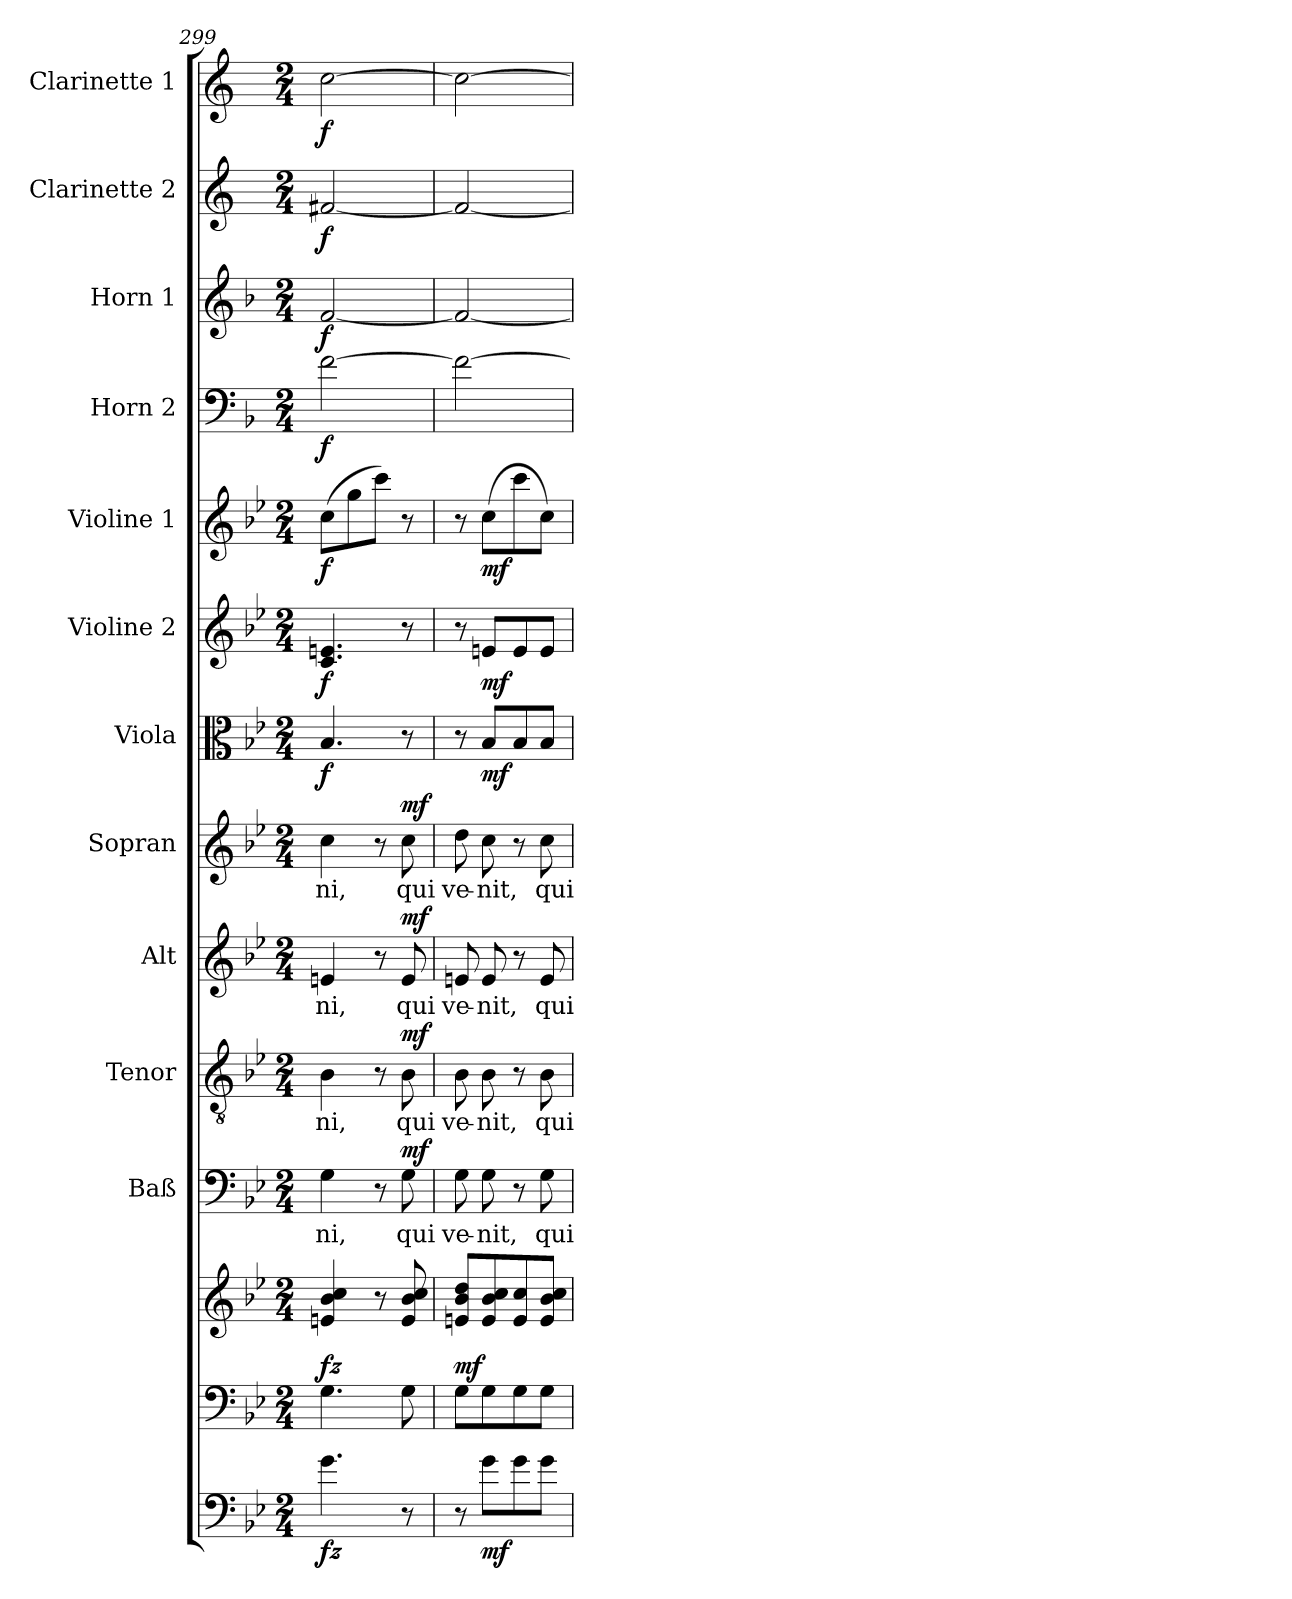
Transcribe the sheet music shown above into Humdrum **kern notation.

**kern	**dynam	**kern	**kern	**dynam	**kern	**text	**dynam	**kern	**text	**dynam	**kern	**text	**dynam	**kern	**text	**dynam	**kern	**dynam	**kern	**dynam	**kern	**dynam	**kern	**dynam	**kern	**dynam	**kern	**dynam	**kern	**dynam
*part13	*part13	*part12	*part12	*part12	*part11	*part11	*part11	*part10	*part10	*part10	*part9	*part9	*part9	*part8	*part8	*part8	*part7	*part7	*part6	*part6	*part5	*part5	*part4	*part4	*part3	*part3	*part2	*part2	*part1	*part1
*staff14	*staff14	*staff13	*staff12	*staff12/13	*staff11	*staff11	*staff11	*staff10	*staff10	*staff10	*staff9	*staff9	*staff9	*staff8	*staff8	*staff8	*staff7	*staff7	*staff6	*staff6	*staff5	*staff5	*staff4	*staff4	*staff3	*staff3	*staff2	*staff2	*staff1	*staff1
*	*	*	*	*	*I"Baß	*	*	*I"Tenor	*	*	*I"Alt	*	*	*I"Sopran	*	*	*I"Viola	*	*I"Violine 2	*	*I"Violine 1	*	*I"Horn 2	*	*I"Horn 1	*	*I"Clarinette 2	*	*I"Clarinette 1	*
*	*	*	*	*	*I'Baß	*	*	*I'Ten	*	*	*I'Alt	*	*	*I'Sop	*	*	*I'Vla.	*	*I'Vln. 2	*	*I'Vln. 1	*	*I'Hrn. 2	*	*I'Hrn. 1	*	*	*	*	*
*clefF4	*	*clefF4	*clefG2	*	*clefF4	*	*	*clefGv2	*	*	*clefG2	*	*	*clefG2	*	*	*clefC3	*	*clefG2	*	*clefG2	*	*clefF4	*	*clefG2	*	*clefG2	*	*clefG2	*
*ITrd7c12	*	*	*	*	*	*	*	*	*	*	*	*	*	*	*	*	*	*	*	*	*	*	*ITrd4c7	*	*ITrd4c7	*	*ITrd1c2	*	*ITrd1c2	*
*k[b-e-]	*	*k[b-e-]	*k[b-e-]	*	*k[b-e-]	*	*	*k[b-e-]	*	*	*k[b-e-]	*	*	*k[b-e-]	*	*	*k[b-e-]	*	*k[b-e-]	*	*k[b-e-]	*	*k[b-e-]	*	*k[b-e-]	*	*k[b-e-]	*	*k[b-e-]	*
*B-:	*	*B-:	*B-:	*	*B-:	*	*	*B-:	*	*	*B-:	*	*	*B-:	*	*	*B-:	*	*B-:	*	*B-:	*	*B-:	*	*B-:	*	*B-:	*	*B-:	*
*M2/4	*	*M2/4	*M2/4	*	*M2/4	*	*	*M2/4	*	*	*M2/4	*	*	*M2/4	*	*	*M2/4	*	*M2/4	*	*M2/4	*	*M2/4	*	*M2/4	*	*M2/4	*	*M2/4	*
=299	=299	=299	=299	=299	=299	=299	=299	=299	=299	=299	=299	=299	=299	=299	=299	=299	=299	=299	=299	=299	=299	=299	=299	=299	=299	=299	=299	=299	=299	=299
!	!LO:DY:b	!	!	!LO:DY:a=2	!	!LO:LY:b	!	!	!LO:LY:b	!	!	!LO:LY:b	!	!	!LO:LY:b	!	!	!LO:DY:b	!	!LO:DY:b	!	!LO:DY:b	!	!LO:DY:b	!	!LO:DY:b	!	!LO:DY:b	!	!LO:DY:b
4.G\	fz	4.G\	4en/ 4b-/ 4cc/	fz	4G\	-ni,	.	4B-\	-ni,	.	4en/	-ni,	.	4cc\	-ni,	.	4.B-/	f	4.c/ 4.en/	f	(>8cc\L	f	[2B-\	f	[2B-/	f	[2en/	f	[2b-\	f
.	.	.	.	.	.	.	.	.	.	.	.	.	.	.	.	.	.	.	.	.	8gg\	.	.	.	.	.	.	.	.	.
.	.	.	8r	.	8r	.	.	8r	.	.	8r	.	.	8r	.	.	.	.	.	.	8ccc\J)	.	.	.	.	.	.	.	.	.
!	!	!	!	!	!	!LO:LY:b	!LO:DY:a	!	!LO:LY:b	!LO:DY:a	!	!LO:LY:b	!LO:DY:a	!	!LO:LY:b	!LO:DY:a	!	!	!	!	!	!	!	!	!	!	!	!	!	!
8r	.	8G\	8e/ 8b-/ 8cc/	.	8G\	qui	mf	8B-\	qui	mf	8e/	qui	mf	8cc\	qui	mf	8r	.	8r	.	8r	.	.	.	.	.	.	.	.	.
!!LO:PB:g=z
=300	=300	=300	=300	=300	=300	=300	=300	=300	=300	=300	=300	=300	=300	=300	=300	=300	=300	=300	=300	=300	=300	=300	=300	=300	=300	=300	=300	=300	=300	=300
!	!	!	!	!LO:DY:a=2	!	!LO:LY:b	!	!	!LO:LY:b	!	!	!LO:LY:b	!	!	!LO:LY:b	!	!	!	!	!	!	!	!	!	!	!	!	!	!	!
8r	.	8G\L	8en/ 8b-/ 8dd/L	mf	8G\	ve-	.	8B-\	ve-	.	8en/	ve-	.	8dd\	ve-	.	8r	.	8r	.	8r	.	2B-\_	.	2B-/_	.	2e/_	.	2b-\_	.
!	!LO:DY:b	!	!	!	!	!LO:LY:b	!	!	!LO:LY:b	!	!	!LO:LY:b	!	!	!LO:LY:b	!	!	!LO:DY:b	!	!LO:DY:b	!	!LO:DY:b	!	!	!	!	!	!	!	!
8G\L	mf	8G\	8e/ 8b-/ 8cc/	.	8G\	-nit,	.	8B-\	-nit,	.	8e/	-nit,	.	8cc\	-nit,	.	8B-/L	mf	8en/L	mf	(>8cc\L	mf	.	.	.	.	.	.	.	.
8G\	.	8G\	8e/ 8cc/	.	8r	.	.	8r	.	.	8r	.	.	8r	.	.	8B-/	.	8e/	.	8ccc\	.	.	.	.	.	.	.	.	.
!	!	!	!	!	!	!LO:LY:b	!	!	!LO:LY:b	!	!	!LO:LY:b	!	!	!LO:LY:b	!	!	!	!	!	!	!	!	!	!	!	!	!	!	!
8G\J	.	8G\J	8e/ 8b-/ 8cc/J	.	8G\	qui	.	8B-\	qui	.	8e/	qui	.	8cc\	qui	.	8B-/J	.	8e/J	.	8cc\J)	.	.	.	.	.	.	.	.	.
=	=	=	=	=	=	=	=	=	=	=	=	=	=	=	=	=	=	=	=	=	=	=	=	=	=	=	=	=	=	=
*-	*-	*-	*-	*-	*-	*-	*-	*-	*-	*-	*-	*-	*-	*-	*-	*-	*-	*-	*-	*-	*-	*-	*-	*-	*-	*-	*-	*-	*-	*-
